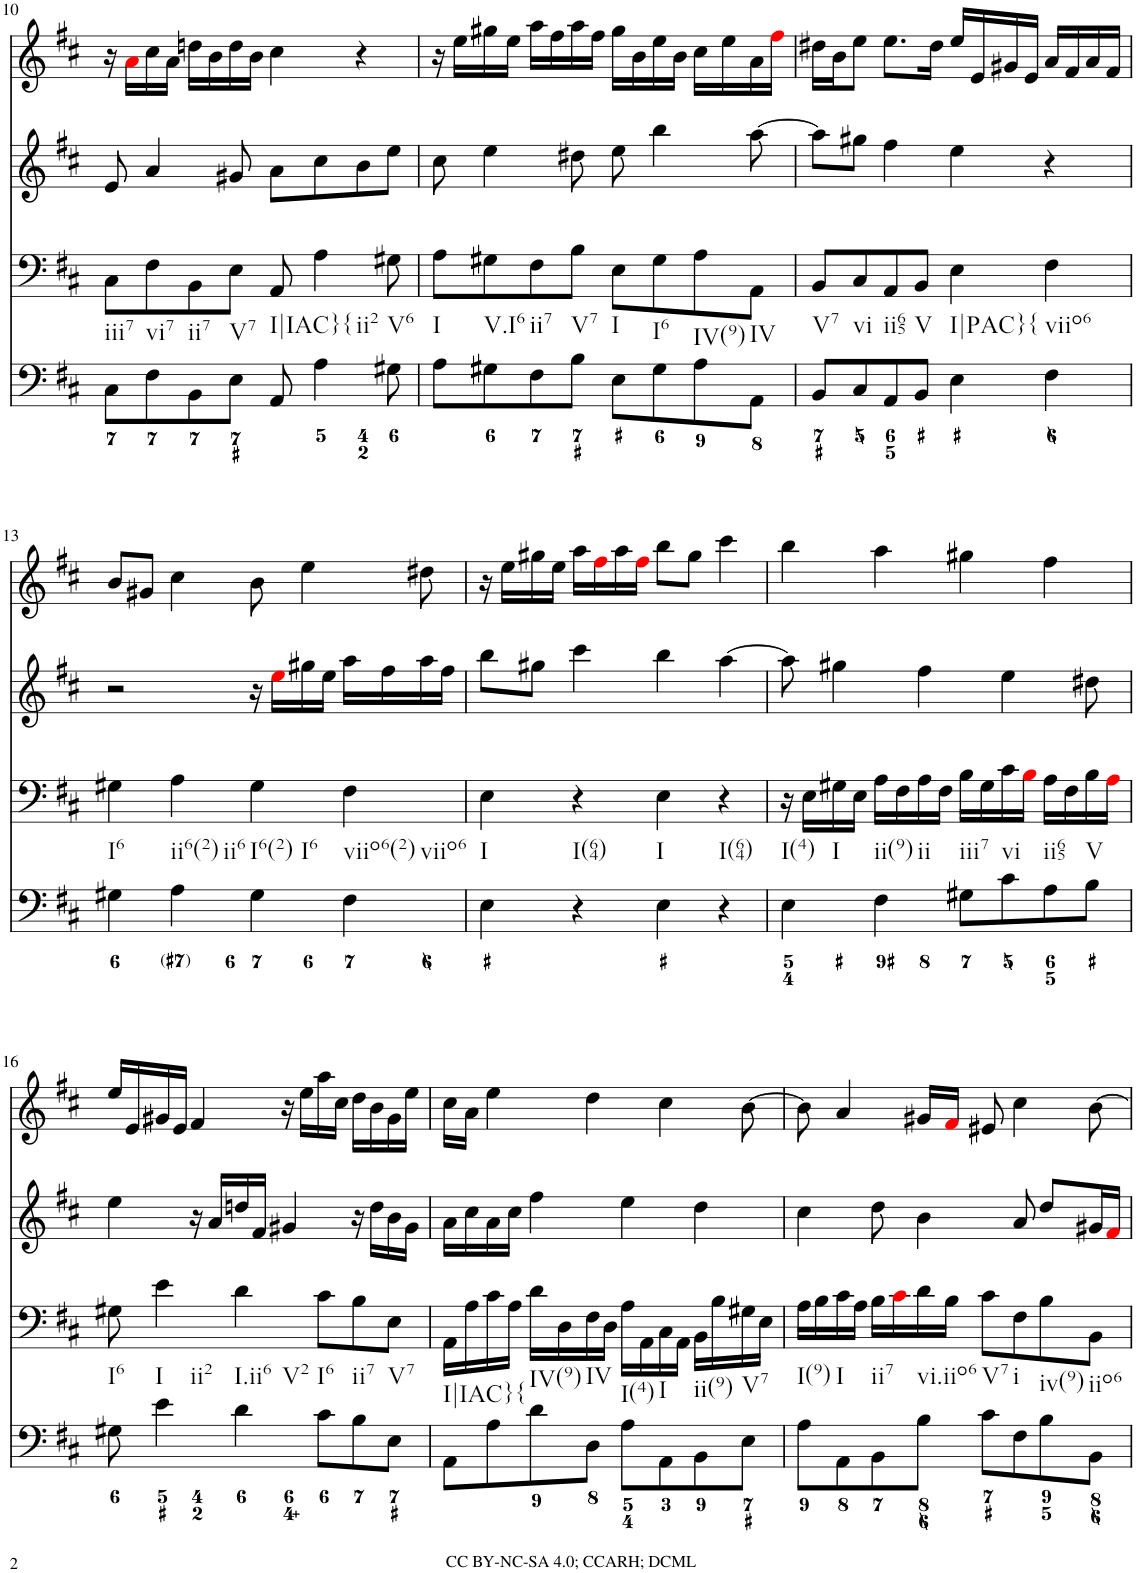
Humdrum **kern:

**kern	**kern	**kern	**kern
*part4	*part3	*part2	*part1
*staff4	*staff3	*staff2	*staff1
*I"Piano	*I"Piano	*I"Piano	*I"Piano
*I'Pno	*I'Pno	*I'Pno	*I'Pno
!!LO:PB:g=z
*clefF4	*clefF4	*clefG2	*clefG2
*k[f#c#]	*k[f#c#]	*k[f#c#]	*k[f#c#]
*D:	*D:	*D:	*D:
*M4/4	*M4/4	*M4/4	*M4/4
=10	=10	=10	=10
!	!LO:TX:b:t=iii7	!	!
8C#\L	8C#\L	8e/	16r
.	.	.	16ai\LL
!	!LO:TX:b:t=vi7	!	!
8F#\	8F#\	4a/	16cc#\
.	.	.	16a\JJ
!	!LO:TX:b:t=ii7	!	!
8BB\	8BB\	.	16ddn\LL
.	.	.	16b\
!	!LO:TX:b:t=V7	!	!
8E\J	8E\J	8g#X/	16dd\
.	.	.	16b\JJ
!	!LO:TX:b:t=I|IAC}{	!	!
8AA/	8AA/	8a\L	4cc#\
!	!LO:TX:b:t=ii2	!	!
4A\	4A\	8cc#\	.
.	.	8b\	4r
!	!LO:TX:b:t=V6	!	!
8G#X\	8G#X\	8ee\J	.
=11	=11	=11	=11
!	!LO:TX:b:t=I	!	!
8A\L	8A\L	8cc#\	16r
.	.	.	16ee\LL
!	!LO:TX:b:t=V.I6	!	!
8G#X\	8G#X\	4ee\	16gg#X\
.	.	.	16ee\JJ
!	!LO:TX:b:t=ii7	!	!
8F#\	8F#\	.	16aa\LL
.	.	.	16ff#\
!	!LO:TX:b:t=V7	!	!
8B\J	8B\J	8dd#X\	16aa\
.	.	.	16ff#\JJ
!	!LO:TX:b:t=I	!	!
8E\L	8E\L	8ee\	16gg#\LL
.	.	.	16b\
!	!LO:TX:b:t=I6	!	!
8G#\	8G#\	4bb\	16ee\
.	.	.	16b\JJ
!	!LO:TX:b:t=IV(9)	!	!
8A\	8A\	.	16cc#\LL
.	.	.	16ee\
!	!LO:TX:b:t=IV	!	!
8AA\J	8AA\J	[8aa\	16a\
.	.	.	16ff#i\JJ
=12	=12	=12	=12
!	!LO:TX:b:t=V7	!	!
8BB/L	8BB/L	8aa\L]	16dd#X\LL
.	.	.	16b\J
!	!LO:TX:b:t=vi	!	!
8C#/	8C#/	8gg#X\J	8ee\J
!	!LO:TX:b:t=ii65	!	!
8AA/	8AA/	4ff#\	8.ee\L
!	!LO:TX:b:t=V	!	!
8BB/J	8BB/J	.	.
.	.	.	16dd#\Jk
!	!LO:TX:b:t=I|PAC}{	!	!
4E\	4E\	4ee\	16ee/LL
.	.	.	16e/
.	.	.	16g#X/
.	.	.	16e/JJ
!	!LO:TX:b:t=viio6	!	!
4F#\	4F#\	4r	16a/LL
.	.	.	16f#/
.	.	.	16a/
.	.	.	16f#/JJ
!!LO:LB:g=z
=13	=13	=13	=13
!	!LO:TX:b:t=I6	!	!
4G#X\	4G#X\	2r	8b/L
.	.	.	8g#X/J
!	!LO:TX:b:t=ii6(2)	!	!
!	!LO:TX:b:t=ii6	!	!
4A\	4A\	.	4cc#\
!	!LO:TX:b:t=I6(2)	!	!
!	!LO:TX:b:t=I6	!	!
4G#\	4G#\	16r	8b\
.	.	16eei\LL	.
.	.	16gg#X\	4ee\
.	.	16ee\JJ	.
!	!LO:TX:b:t=viio6(2)	!	!
!	!LO:TX:b:t=viio6	!	!
4F#\	4F#\	16aa\LL	.
.	.	16ff#\	.
.	.	16aa\	8dd#X\
.	.	16ff#\JJ	.
=14	=14	=14	=14
!	!LO:TX:b:t=I	!	!
4E\	4E\	8bb\L	16r
.	.	.	16ee\LL
.	.	8gg#X\J	16gg#X\
.	.	.	16ee\JJ
!	!LO:TX:b:t=I(64)	!	!
4r	4r	4ccc#\	16aa\LL
.	.	.	16ff#i\
.	.	.	16aa\
.	.	.	16ff#i\JJ
!	!LO:TX:b:t=I	!	!
4E\	4E\	4bb\	8bb\L
.	.	.	8gg#\J
!	!LO:TX:b:t=I(64)	!	!
4r	4r	[4aa\	4ccc#\
=15	=15	=15	=15
!	!LO:TX:b:t=I(4)	!	!
4E\	16r	8aa\]	4bb\
.	16E\LL	.	.
!	!LO:TX:b:t=I	!	!
.	16G#X\	4gg#X\	.
.	16E\JJ	.	.
!	!LO:TX:b:t=ii(9)	!	!
4F#\	16A\LL	.	4aa\
.	16F#\	.	.
!	!LO:TX:b:t=ii	!	!
.	16A\	4ff#\	.
.	16F#\JJ	.	.
!	!LO:TX:b:t=iii7	!	!
8G#X\L	16B\LL	.	4gg#X\
.	16G#\	.	.
!	!LO:TX:b:t=vi	!	!
8c#\	16c#\	4ee\	.
.	16Bi\JJ	.	.
!	!LO:TX:b:t=ii65	!	!
8A\	16A\LL	.	4ff#\
.	16F#\	.	.
!	!LO:TX:b:t=V	!	!
8B\J	16B\	8dd#X\	.
.	16Ai\JJ	.	.
!!LO:LB:g=z
=16	=16	=16	=16
!	!LO:TX:b:t=I6	!	!
8G#X\	8G#X\	4ee\	16ee/LL
.	.	.	16e/
!	!LO:TX:b:t=I	!	!
!	!LO:TX:b:t=ii2	!	!
4e\	4e\	.	16g#X/
.	.	.	16e/JJ
.	.	16r	4f#/
.	.	16a/LL	.
!	!LO:TX:b:t=I.ii6	!	!
!	!LO:TX:b:t=V2	!	!
4d\	4d\	16ddn/	.
.	.	16f#/JJ	.
.	.	4g#X/	16r
.	.	.	16ee\LL
!	!LO:TX:b:t=I6	!	!
8c#\L	8c#\L	.	16aa\
.	.	.	16cc#\JJ
!	!LO:TX:b:t=ii7	!	!
8B\	8B\	16r	16dd\LL
.	.	16dd\LL	16b\
!	!LO:TX:b:t=V7	!	!
8E\J	8E\J	16b\	16g#\
.	.	16g#\JJ	16ee\JJ
=17	=17	=17	=17
!	!LO:TX:b:t=I|IAC}{	!	!
8AA\L	16AA\LL	16a\LL	16cc#\LL
.	16A\	16cc#\	16a\JJ
8A\	16c#\	16a\	4ee\
.	16A\JJ	16cc#\JJ	.
!	!LO:TX:b:t=IV(9)	!	!
8d\	16d\LL	4ff#\	.
.	16D\	.	.
!	!LO:TX:b:t=IV	!	!
8D\J	16F#\	.	4dd\
.	16D\JJ	.	.
!	!LO:TX:b:t=I(4)	!	!
8A\L	16A\LL	4ee\	.
.	16AA\	.	.
!	!LO:TX:b:t=I	!	!
8AA\	16C#\	.	4cc#\
.	16AA\JJ	.	.
!	!LO:TX:b:t=ii(9)	!	!
8BB\	16BB\LL	4dd\	.
.	16B\	.	.
!	!LO:TX:b:t=V7	!	!
8E\J	16G#X\	.	[8b\
.	16E\JJ	.	.
=18	=18	=18	=18
!	!LO:TX:b:t=I(9)	!	!
8A\L	16A\LL	4cc#\	8b\]
.	16B\	.	.
!	!LO:TX:b:t=I	!	!
8AA\	16c#\	.	4a/
.	16A\JJ	.	.
!	!LO:TX:b:t=ii7	!	!
8BB\	16B\LL	8dd\	.
.	16c#i\	.	.
!	!LO:TX:b:t=vi.iio6	!	!
8B\J	16d\	4b\	16g#X/LL
.	16B\JJ	.	16f#i/JJ
!	!LO:TX:b:t=V7	!	!
8c#\L	8c#\L	.	8e#X/
!	!LO:TX:b:t=i	!	!
8F#\	8F#\	8a/	4cc#\
!	!LO:TX:b:t=iv(9)	!	!
8B\	8B\	8dd/L	.
!	!LO:TX:b:t=iio6	!	!
8BB\J	8BB\J	16g#X/L	[8b\
.	.	16f#i/JJ	.
=	=	=	=
*-	*-	*-	*-
